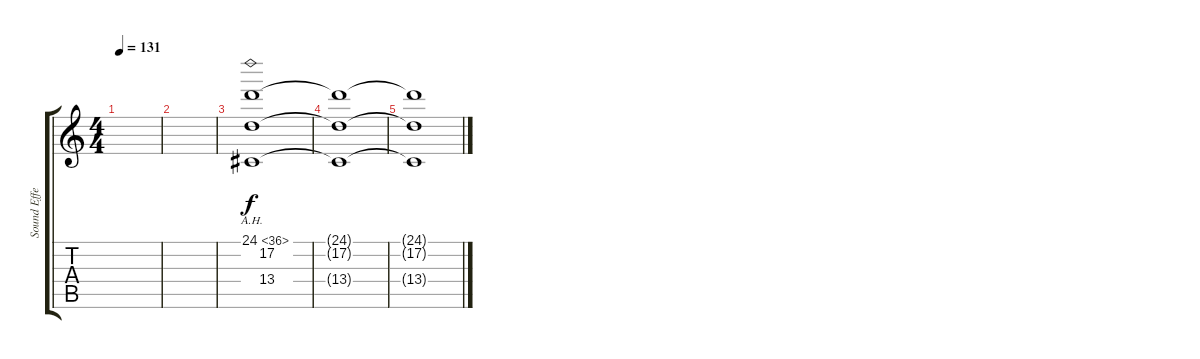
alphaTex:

\track ("Sound Effects" "Sound Effe") {instrument applause}
\staff {score tabs}
\tuning (D4 A3 F3 C3 G2 C2) {hide}
\ts (4 4)
\tempo 131
\clef g2
\ks c
|
|
(24.1{ah 12} 17.2 13.4).1{volume 5} |
(24.1{t} 17.2{t} 13.4{t}).1{volume 9} |
(24.1{t} 17.2{t} 13.4{t}).1
